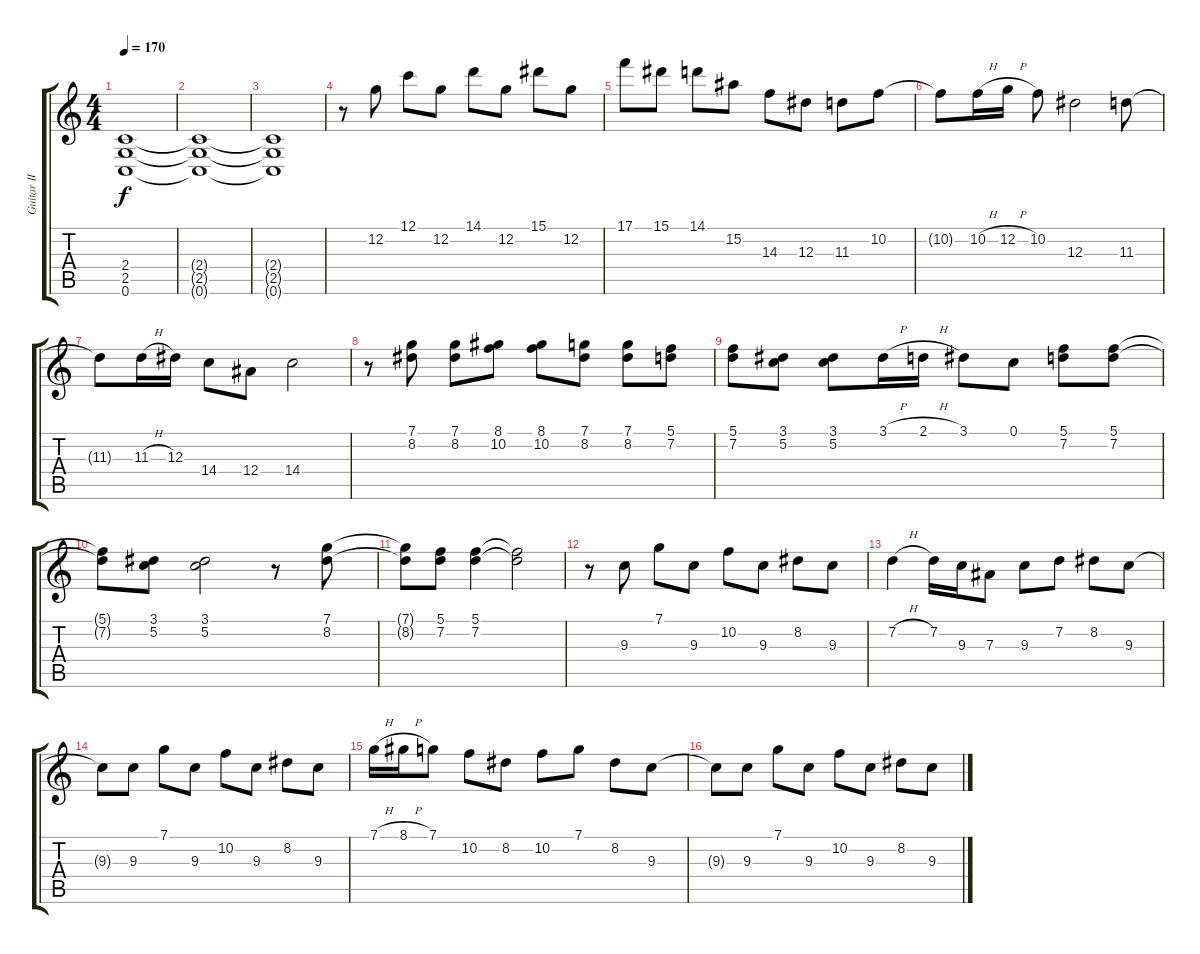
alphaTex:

\track ("Guitar II" "Guitar II") {instrument distortionguitar}
\staff {score tabs}
\tuning (C4 G3 Eb3 Bb2 F2 C2) {hide}
\ts (4 4)
\tempo 170
\clef g2
\ks c
(2.4{t} 2.5{t} 0.6{t}).1{dy f} |
(2.4{t} 2.5{t} 0.6{t}).1 |
(2.4{t} 2.5{t} 0.6{t}).1 |
r.8{volume 15 instrument distortionguitar} 12.2.8 12.1.8 12.2.8 14.1.8 12.2.8 15.1.8 12.2.8 |
17.1.8 15.1.8 14.1.8 15.2.8 14.3.8 12.3.8 11.3.8 10.2.8 |
10.2{t}.8 10.2{h}.16 12.2{h}.16 10.2.8 12.3.2 11.3.8 |
11.3{t}.8 11.3{h}.16 12.3.16 14.4.8 12.4.8 14.4.2 |
r.8 (7.1 8.2).8 (7.1 8.2).8 (8.1 10.2).8 (8.1 10.2).8 (7.1 8.2).8 (7.1 8.2).8 (5.1 7.2).8 |
(5.1 7.2).8 (3.1 5.2).8 (3.1 5.2).8 3.1{h}.16 2.1{h}.16 3.1.8 0.1.8 (5.1 7.2).8 (5.1 7.2).8 |
(5.1{t} 7.2{t}).8 (3.1 5.2).8 (3.1 5.2).2 r.8 (7.1 8.2).8 |
(7.1{t} 8.2{t}).8 (5.1 7.2).8 (5.1 7.2).4 (5.1{t} 7.2{t}).2 |
r.8 9.3.8 7.1.8 9.3.8 10.2.8 9.3.8 8.2.8 9.3.8 |
7.2{h}.4 7.2.16 9.3.16 7.3.8 9.3.8 7.2.8 8.2.8 9.3.8 |
9.3{t}.8 9.3.8 7.1.8 9.3.8 10.2.8 9.3.8 8.2.8 9.3.8 |
7.1{h}.16 8.1{h}.16 7.1.8 10.2.8 8.2.8 10.2.8 7.1.8 8.2.8 9.3.8 |
9.3{t}.8 9.3.8 7.1.8 9.3.8 10.2.8 9.3.8 8.2.8 9.3.8
